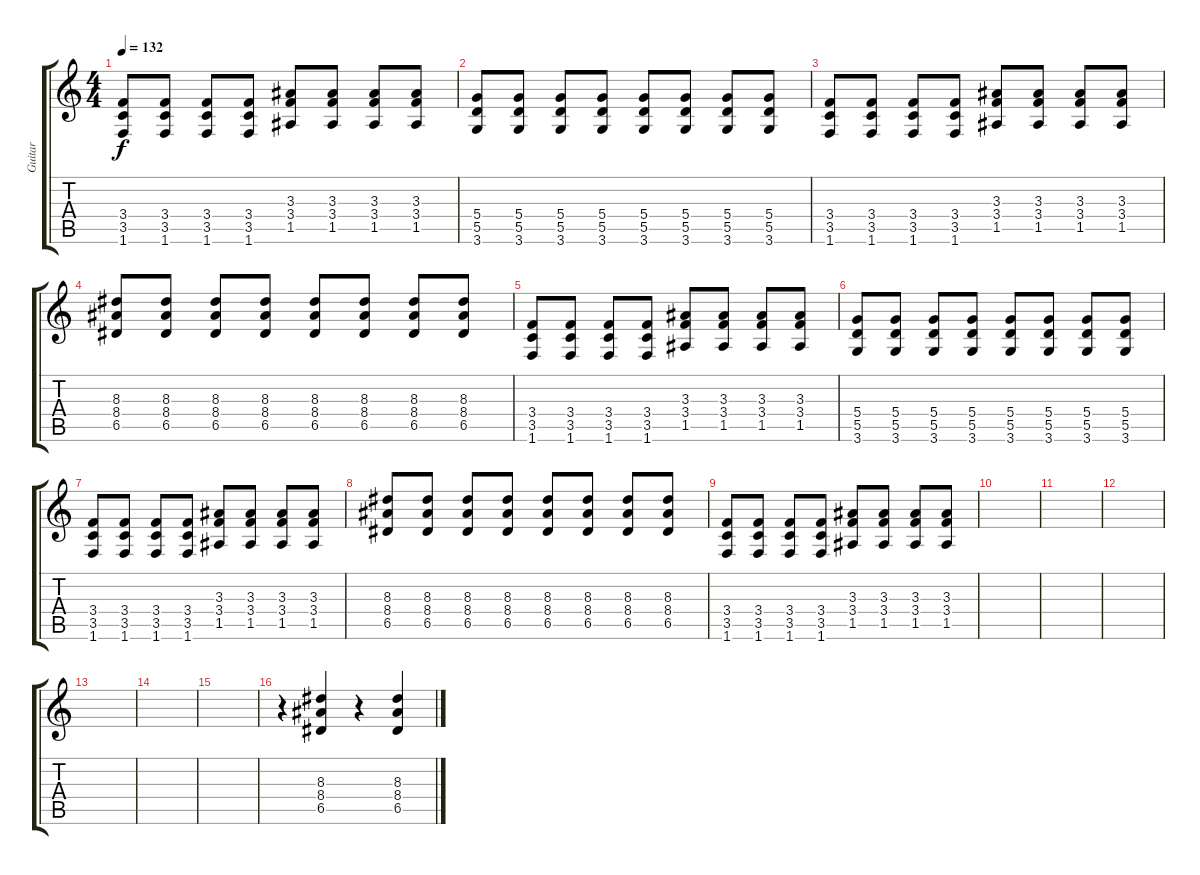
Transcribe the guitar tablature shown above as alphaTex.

\track ("Guitar" "Guitar") {instrument distortionguitar}
\staff {score tabs}
\tuning (E4 B3 G3 D3 A2 E2) {hide}
\ts (4 4)
\tempo 132
\clef g2
\ks c
(3.4 3.5 1.6).8{dy f} (3.4 3.5 1.6).8 (3.4 3.5 1.6).8 (3.4 3.5 1.6).8 (3.3 3.4 1.5).8 (3.3 3.4 1.5).8 (3.3 3.4 1.5).8 (3.3 3.4 1.5).8 |
(5.4 5.5 3.6).8 (5.4 5.5 3.6).8 (5.4 5.5 3.6).8 (5.4 5.5 3.6).8 (5.4 5.5 3.6).8 (5.4 5.5 3.6).8 (5.4 5.5 3.6).8 (5.4 5.5 3.6).8 |
(3.4 3.5 1.6).8 (3.4 3.5 1.6).8 (3.4 3.5 1.6).8 (3.4 3.5 1.6).8 (3.3 3.4 1.5).8 (3.3 3.4 1.5).8 (3.3 3.4 1.5).8 (3.3 3.4 1.5).8 |
(8.3 8.4 6.5).8 (8.3 8.4 6.5).8 (8.3 8.4 6.5).8 (8.3 8.4 6.5).8 (8.3 8.4 6.5).8 (8.3 8.4 6.5).8 (8.3 8.4 6.5).8 (8.3 8.4 6.5).8 |
(3.4 3.5 1.6).8 (3.4 3.5 1.6).8 (3.4 3.5 1.6).8 (3.4 3.5 1.6).8 (3.3 3.4 1.5).8 (3.3 3.4 1.5).8 (3.3 3.4 1.5).8 (3.3 3.4 1.5).8 |
(5.4 5.5 3.6).8 (5.4 5.5 3.6).8 (5.4 5.5 3.6).8 (5.4 5.5 3.6).8 (5.4 5.5 3.6).8 (5.4 5.5 3.6).8 (5.4 5.5 3.6).8 (5.4 5.5 3.6).8 |
(3.4 3.5 1.6).8 (3.4 3.5 1.6).8 (3.4 3.5 1.6).8 (3.4 3.5 1.6).8 (3.3 3.4 1.5).8 (3.3 3.4 1.5).8 (3.3 3.4 1.5).8 (3.3 3.4 1.5).8 |
(8.3 8.4 6.5).8 (8.3 8.4 6.5).8 (8.3 8.4 6.5).8 (8.3 8.4 6.5).8 (8.3 8.4 6.5).8 (8.3 8.4 6.5).8 (8.3 8.4 6.5).8 (8.3 8.4 6.5).8 |
(3.4 3.5 1.6).8 (3.4 3.5 1.6).8 (3.4 3.5 1.6).8 (3.4 3.5 1.6).8 (3.3 3.4 1.5).8 (3.3 3.4 1.5).8 (3.3 3.4 1.5).8 (3.3 3.4 1.5).8 |
|
|
|
|
|
|
r.4 (8.3 8.4 6.5).4 r.4 (8.3 8.4 6.5).4
